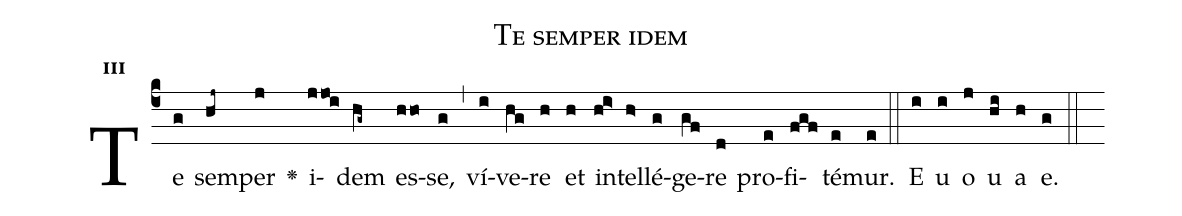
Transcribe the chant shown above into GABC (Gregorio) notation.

name:Te semper idem;
office-part:Antiphona;
mode:3;
%%
initial-style: 1;
name: Te semper idem;
book: Antiphonae & Responsoria/Tomus IV, p. 176;
occasion: Sanctissimae Trinitatis;
office-part: Nona Ant 1;
user-notes: ;
commentary: ;
annotation: 3g;
centering-scheme: english;
fontsize: 12;
font: OFLSortsMillGoudy;
height: 11;
width: 4.5;
%%
(c4)Te(g) sem(hj~)per(j) <v>\greheightstar</v>() i(jjoi)dem(hg~) es(hho)se,(g) (,) ví(i)ve(hg)re(h) et(h) in(hi>)tel(h>)lé(g)ge(gf)re(d) pro(e)fi(fgf)té(e)mur.(e) (::)
E(i) u(i) o(j) u(hi) a(h) e.(g) (::)
